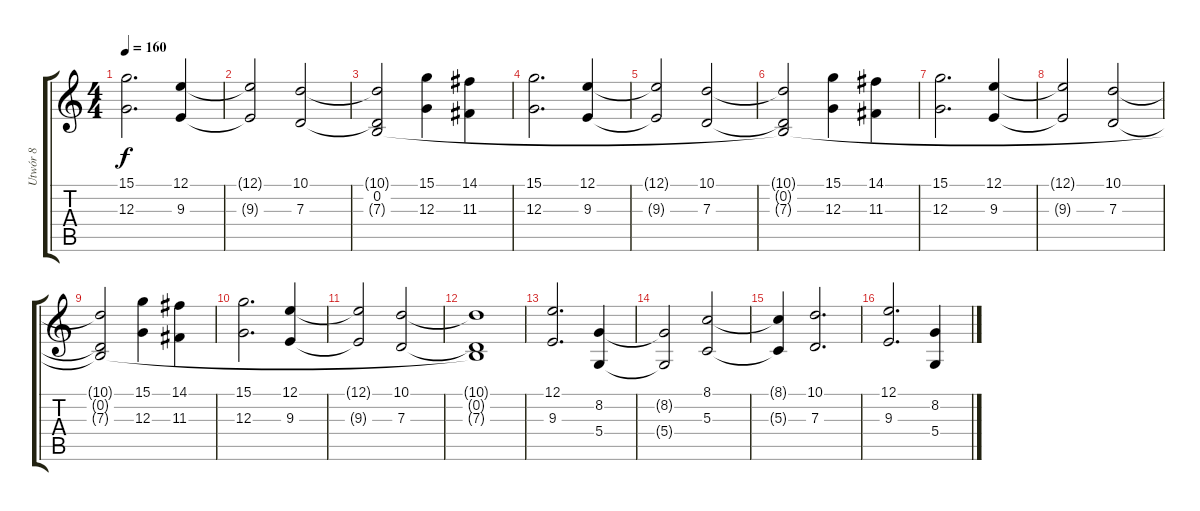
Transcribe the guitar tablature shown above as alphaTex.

\track ("Utwór 8" "Utwór 8") {instrument stringensemble1}
\staff {score tabs}
\tuning (E4 B3 G3 D3 A2 E2) {hide}
\ts (4 4)
\tempo 160
\clef g2
\ks c
(15.1 12.3).2{d dy f} (12.1 9.3).4 |
(12.1{t} 9.3{t}).2 (10.1 7.3).2 |
(10.1{t} 0.2 7.3{t}).2 (15.1 12.3).4 (14.1 11.3).4 |
(15.1 12.3).2{d} (12.1 9.3).4 |
(12.1{t} 9.3{t}).2 (10.1 7.3).2 |
(10.1{t} 0.2{t} 7.3{t}).2 (15.1 12.3).4 (14.1 11.3).4 |
(15.1 12.3).2{d} (12.1 9.3).4 |
(12.1{t} 9.3{t}).2 (10.1 7.3).2 |
(10.1{t} 0.2{t} 7.3{t}).2 (15.1 12.3).4 (14.1 11.3).4 |
(15.1 12.3).2{d} (12.1 9.3).4 |
(12.1{t} 9.3{t}).2 (10.1 7.3).2 |
(10.1{t} 0.2{t} 7.3{t}).1 |
(12.1 9.3).2{d} (8.2 5.4).4 |
(8.2{t} 5.4{t}).2 (8.1 5.3).2 |
(8.1{t} 5.3{t}).4 (10.1 7.3).2{d} |
(12.1 9.3).2{d} (8.2 5.4).4
